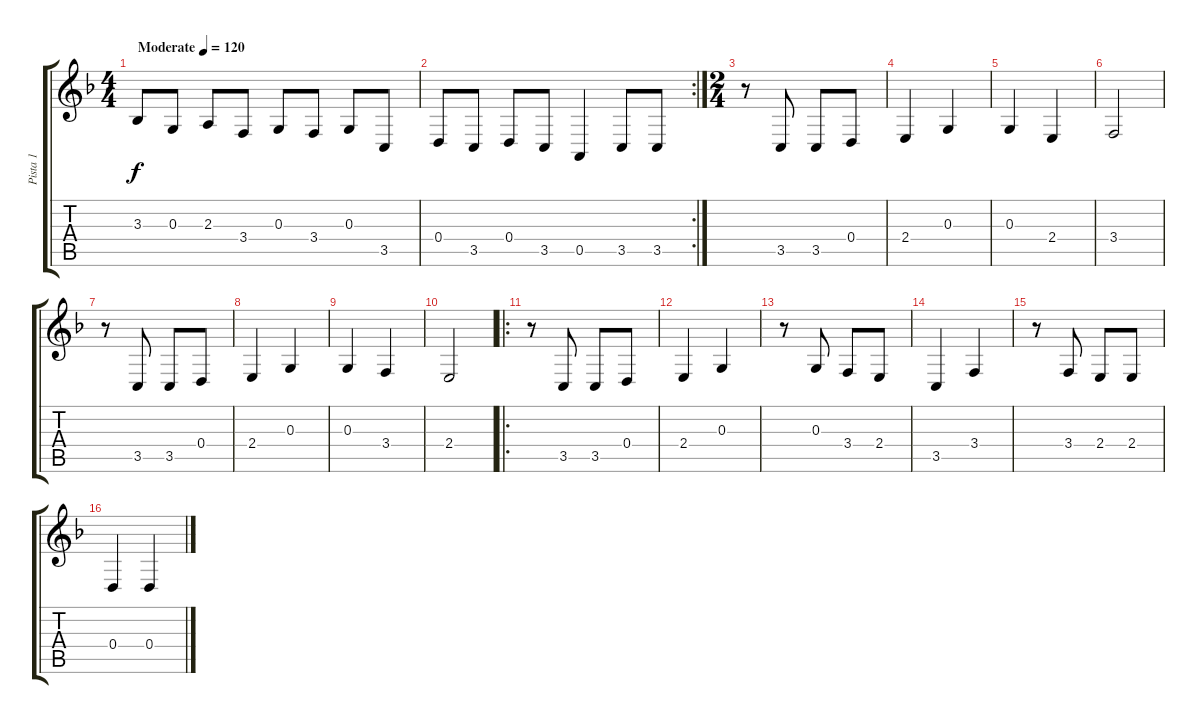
\track ("Pista 1" "Pista 1") {instrument viola}
\staff {score tabs}
\tuning (E4 B3 G3 D3 A2 E2) {hide}
\ts (4 4)
\tempo (120 "Moderate")
\clef g2
\ks f
3.3.8{dy f instrument viola} 0.3.8 2.3.8 3.4.8 0.3.8 3.4.8 0.3.8 3.5.8 |
\rc 2
0.4.8 3.5.8 0.4.8 3.5.8 0.5.4 3.5.8 3.5.8 |
\ts (2 4)
r.8 3.5.8 3.5.8 0.4.8 |
2.4.4 0.3.4 |
0.3.4 2.4.4 |
3.4.2 |
r.8 3.5.8 3.5.8 0.4.8 |
2.4.4 0.3.4 |
0.3.4 3.4.4 |
2.4.2 |
\ro
r.8 3.5.8 3.5.8 0.4.8 |
2.4.4 0.3.4 |
r.8 0.3.8 3.4.8 2.4.8 |
3.5.4 3.4.4 |
r.8 3.4.8 2.4.8 2.4.8 |
0.4.4 0.4.4
